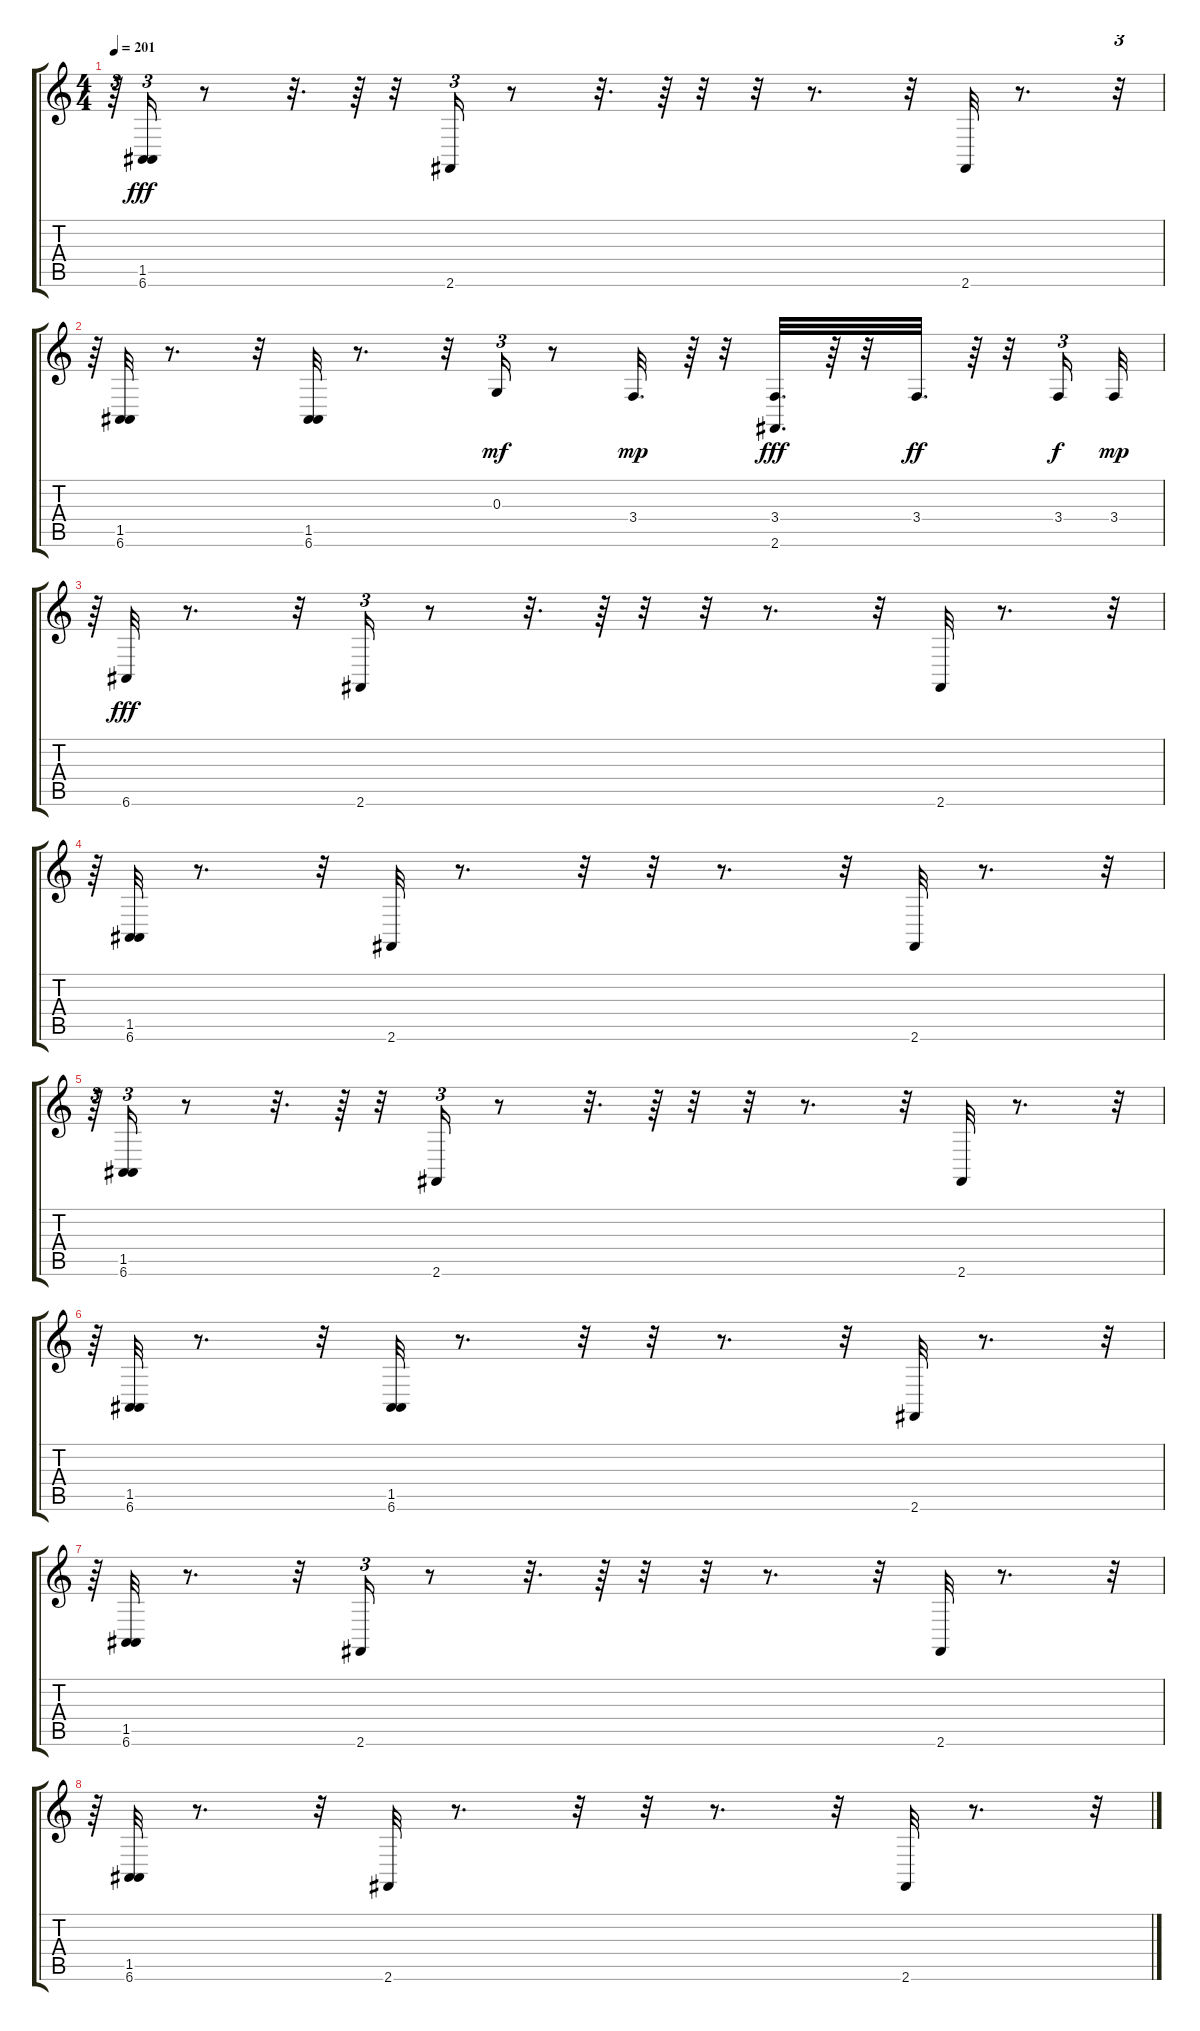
\track "" {instrument acousticgrandpiano}
\staff {score tabs}
\tuning (E4 B3 G3 D3 A2 E2) {hide}
\ts (4 4)
\tempo 201
\clef g2
\ks c
r.64{tu (3 2) dy fff} (1.5 6.6).16{tu (3 2)} r.8 r.32{d} r.64 r.32 2.6.16{tu (3 2)} r.8 r.32{d} r.64 r.32 r.32 r.8{d} r.32 2.6.32 r.8{d} r.32{tu (3 2)} |
r.64{tu (3 2)} (1.5 6.6).32 r.8{d} r.32 (1.5 6.6).32 r.8{d} r.32 0.3.16{tu (3 2) dy mf} r.8 3.4.32{d dy mp} r.64 r.32 (3.4 2.6).32{d dy fff} r.64 r.32 3.4.32{d dy ff} r.64 r.32 3.4.16{tu (3 2) dy f} 3.4.32{dy mp} |
r.64{tu (3 2)} 6.6.32{dy fff} r.8{d} r.32 2.6.16{tu (3 2)} r.8 r.32{d} r.64 r.32 r.32 r.8{d} r.32 2.6.32 r.8{d} r.32{tu (3 2)} |
r.64{tu (3 2)} (1.5 6.6).32 r.8{d} r.32 2.6.32 r.8{d} r.32 r.32 r.8{d} r.32 2.6.32 r.8{d} r.32{tu (3 2)} |
r.64{tu (3 2)} (1.5 6.6).16{tu (3 2)} r.8 r.32{d} r.64 r.32 2.6.16{tu (3 2)} r.8 r.32{d} r.64 r.32 r.32 r.8{d} r.32 2.6.32 r.8{d} r.32{tu (3 2)} |
r.64{tu (3 2)} (1.5 6.6).32 r.8{d} r.32 (1.5 6.6).32 r.8{d} r.32 r.32 r.8{d} r.32 2.6.32 r.8{d} r.32{tu (3 2)} |
r.64{tu (3 2)} (1.5 6.6).32 r.8{d} r.32 2.6.16{tu (3 2)} r.8 r.32{d} r.64 r.32 r.32 r.8{d} r.32 2.6.32 r.8{d} r.32{tu (3 2)} |
r.64{tu (3 2)} (1.5 6.6).32 r.8{d} r.32 2.6.32 r.8{d} r.32 r.32 r.8{d} r.32 2.6.32 r.8{d} r.32{tu (3 2)}
